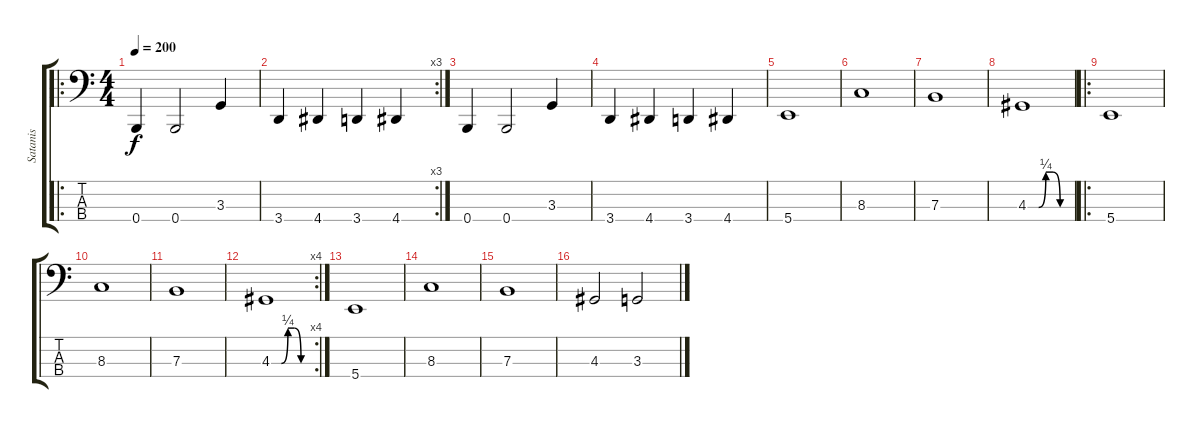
\track ("Satanis" "Satanis") {instrument electricbassfinger}
\staff {score tabs}
\tuning (D2 A1 E1 B0) {hide}
\ro
\ts (4 4)
\tempo 200
\clef f4
\ks c
0.4.4{dy f} 0.4.2 3.3.4 |
\rc 3
3.4.4 4.4.4 3.4.4 4.4.4 |
0.4.4 0.4.2 3.3.4 |
3.4.4 4.4.4 3.4.4 4.4.4 |
5.4.1 |
8.3.1 |
7.3.1 |
4.3{be (custom 0 0 15 0 25 1 35 1 45 0 60 0)}.1 |
\ro
5.4.1 |
8.3.1 |
7.3.1 |
\rc 4
4.3{be (custom 0 0 15 0 25 1 35 1 45 0 60 0)}.1 |
5.4.1 |
8.3.1 |
7.3.1 |
4.3.2 3.3.2
